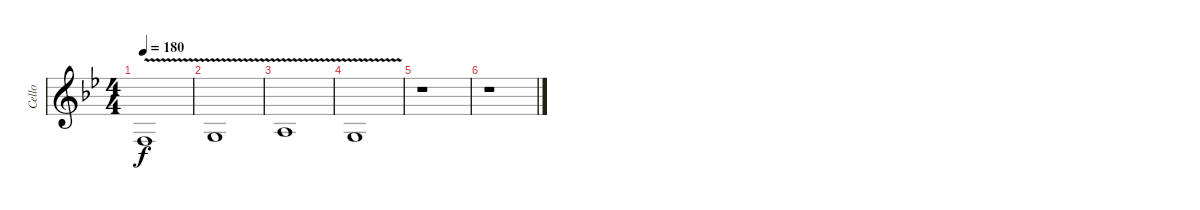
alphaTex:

\track ("Cello" "Cello") {instrument cello}
\staff {score}
\tuning (A3 D3 G2 C2) {hide}
\ts (4 4)
\tempo 180
\clef g2
\ks bb
3.2{v}.1{dy f} |
5.2{v}.1 |
0.1{v}.1 |
5.2{v}.1 |
r.1 |
r.1
